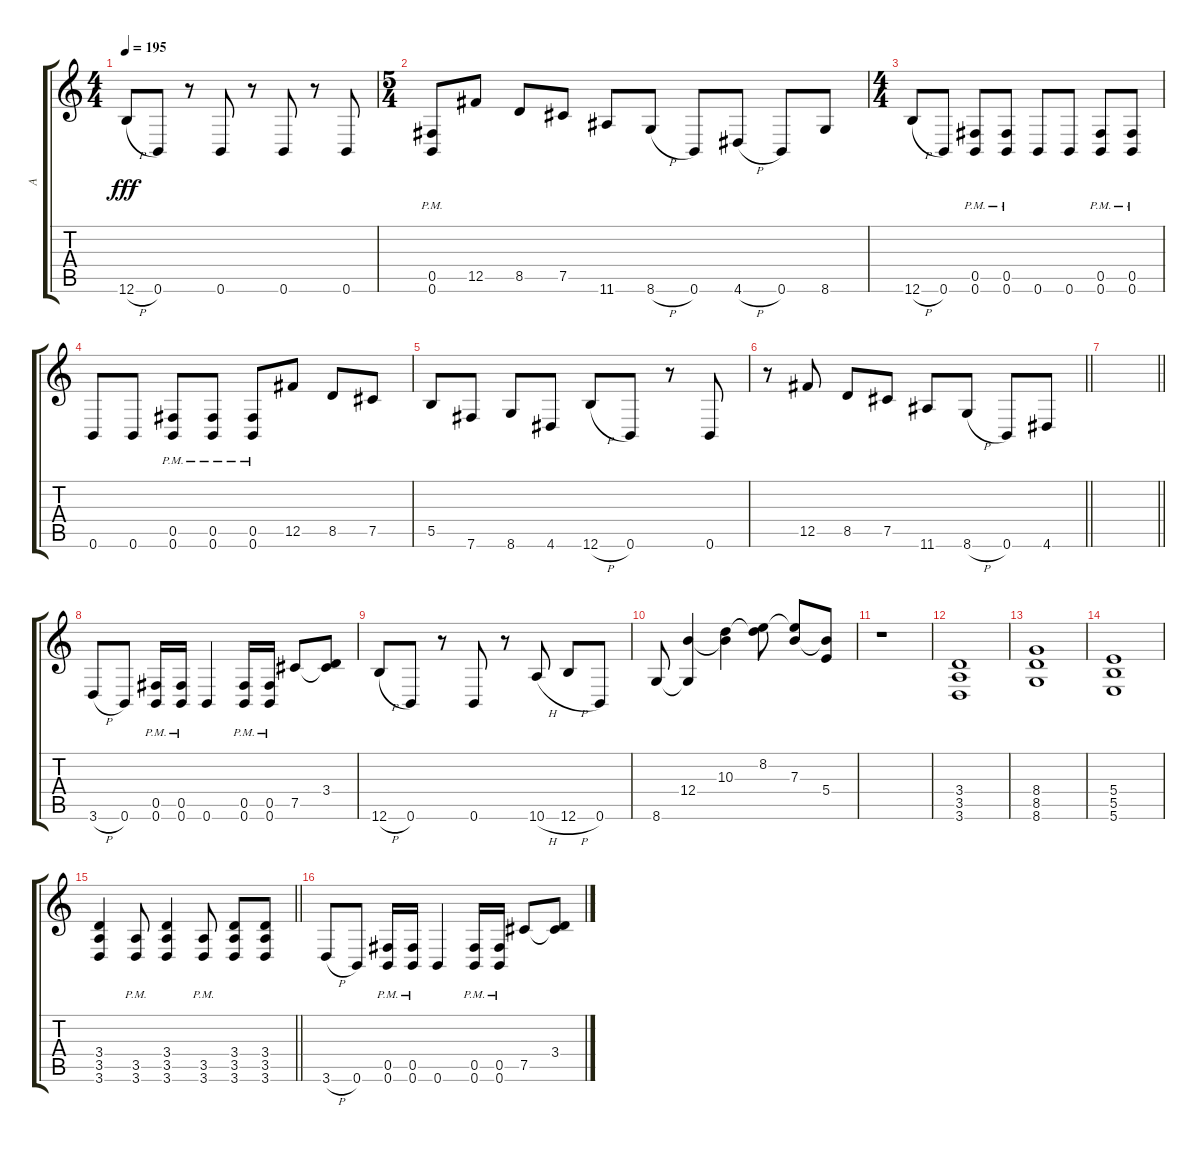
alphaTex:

\track ("A" "A") {instrument distortionguitar}
\staff {score tabs}
\tuning (Db4 Ab3 E3 B2 Gb2 B1) {hide}
\ts (4 4)
\tempo 195
\clef g2
\ks c
12.6{h}.8{dy fff} 0.6.8 r.8 0.6.8 r.8 0.6.8 r.8 0.6.8 |
\ts (5 4)
(0.5{pm} 0.6{pm}).8 12.5.8 8.5.8 7.5.8 11.6.8 8.6{h}.8 0.6.8 4.6{h}.8 0.6.8 8.6.8 |
\ts (4 4)
12.6{h}.8 0.6.8 (0.5{pm} 0.6{pm}).8 (0.5{pm} 0.6{pm}).8 0.6.8 0.6.8 (0.5{pm} 0.6{pm}).8 (0.5{pm} 0.6{pm}).8 |
0.6.8 0.6.8 (0.5{pm} 0.6{pm}).8 (0.5{pm} 0.6{pm}).8 (0.5{pm} 0.6{pm}).8 12.5.8 8.5.8 7.5.8 |
5.5.8 7.6.8 8.6.8 4.6.8 12.6{h}.8 0.6.8 r.8 0.6.8 |
\barLineRight lightlight
r.8 12.5.8 8.5.8 7.5.8 11.6.8 8.6{h}.8 0.6.8 4.6.8 |
\barLineRight lightlight
|
\section ("" "")
3.6{h}.8 0.6.8 (0.5{pm} 0.6{pm}).16 (0.5{pm} 0.6{pm}).16 0.6.4 (0.5{pm} 0.6{pm}).16 (0.5{pm} 0.6{pm}).16 7.5.8 (3.4 7.5{t}).8 |
12.6{h}.8 0.6.8 r.8 0.6.8 r.8 10.6{h}.8 12.6{h}.8 0.6.8 |
8.6.8 (12.4 8.6{t}).4 (10.3 12.4{t}).4 (8.2 10.3{t}).8 (8.2{t} 7.3).8 (7.3{t} 5.4).8 |
r.1 |
(3.4 3.5 3.6).1 |
(8.4 8.5 8.6).1 |
(5.4 5.5 5.6).1 |
\barLineRight lightlight
(3.4 3.5 3.6).4 (3.5{pm} 3.6{pm}).8 (3.4 3.5 3.6).4 (3.5{pm} 3.6{pm}).8 (3.4 3.5 3.6).8 (3.4 3.5 3.6).8 |
\section ("" "")
3.6{h}.8 0.6.8 (0.5{pm} 0.6{pm}).16 (0.5{pm} 0.6{pm}).16 0.6.4 (0.5{pm} 0.6{pm}).16 (0.5{pm} 0.6{pm}).16 7.5.8 (3.4 7.5{t}).8
